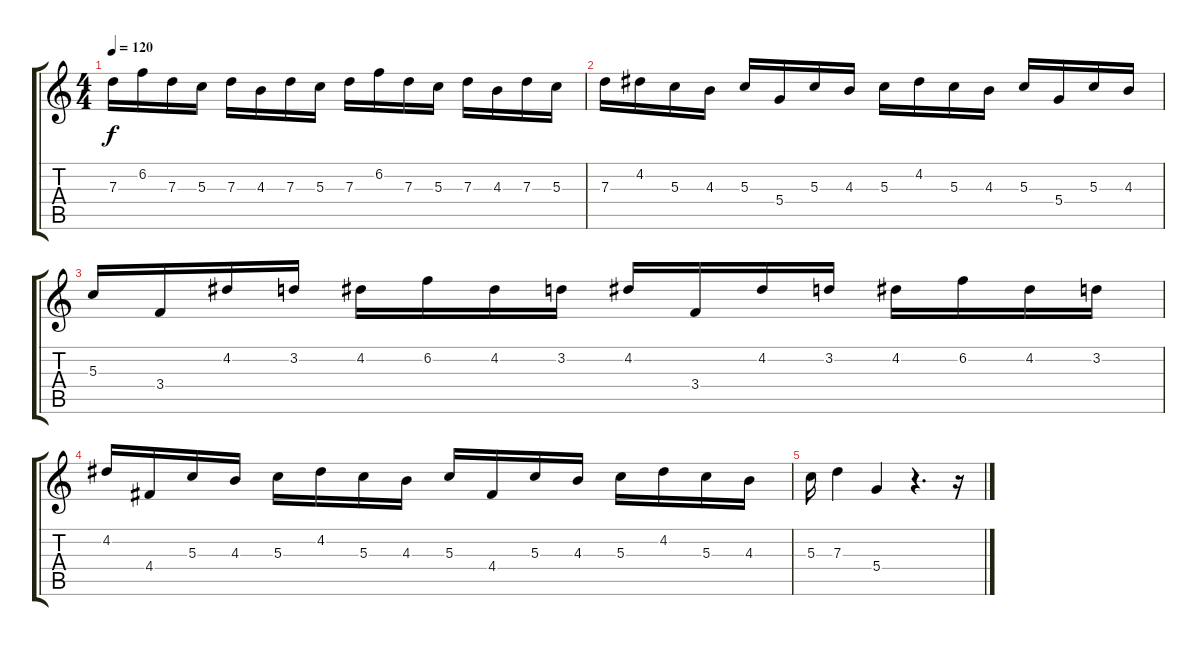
\track "" {instrument distortionguitar}
\staff {score tabs}
\tuning (E4 B3 G3 D3 A2 E2) {hide}
\ts (4 4)
\tempo 120
\clef g2
\ks c
7.3.16{dy f} 6.2.16 7.3.16 5.3.16 7.3.16 4.3.16 7.3.16 5.3.16 7.3.16 6.2.16 7.3.16 5.3.16 7.3.16 4.3.16 7.3.16 5.3.16 |
7.3.16 4.2.16 5.3.16 4.3.16 5.3.16 5.4.16 5.3.16 4.3.16 5.3.16 4.2.16 5.3.16 4.3.16 5.3.16 5.4.16 5.3.16 4.3.16 |
5.3.16 3.4.16 4.2.16 3.2.16 4.2.16 6.2.16 4.2.16 3.2.16 4.2.16 3.4.16 4.2.16 3.2.16 4.2.16 6.2.16 4.2.16 3.2.16 |
4.2.16 4.4.16 5.3.16 4.3.16 5.3.16 4.2.16 5.3.16 4.3.16 5.3.16 4.4.16 5.3.16 4.3.16 5.3.16 4.2.16 5.3.16 4.3.16 |
5.3.16 7.3.4 5.4.4 r.4{d} r.16
